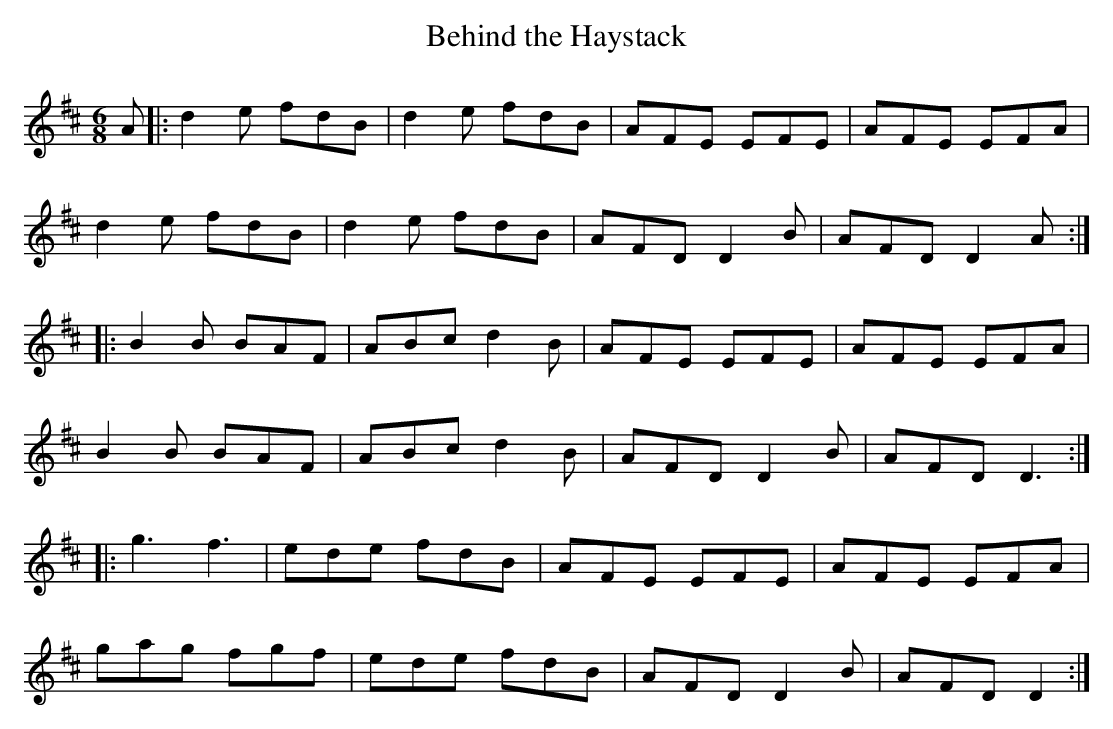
X:1
T:Behind the Haystack
M:6/8
L:1/8
K:D
A|:d2e fdB|d2e fdB|AFE EFE|AFE EFA|
d2e fdB|d2e fdB|AFD D2B|AFD D2A:|
|:B2B BAF|ABc d2B|AFE EFE|AFE EFA|
B2B BAF|ABc d2B|AFD D2B|AFD D3:|
|:g3 f3|ede fdB|AFE EFE|AFE EFA|
gag fgf|ede fdB|AFD D2B|AFD D2:|
